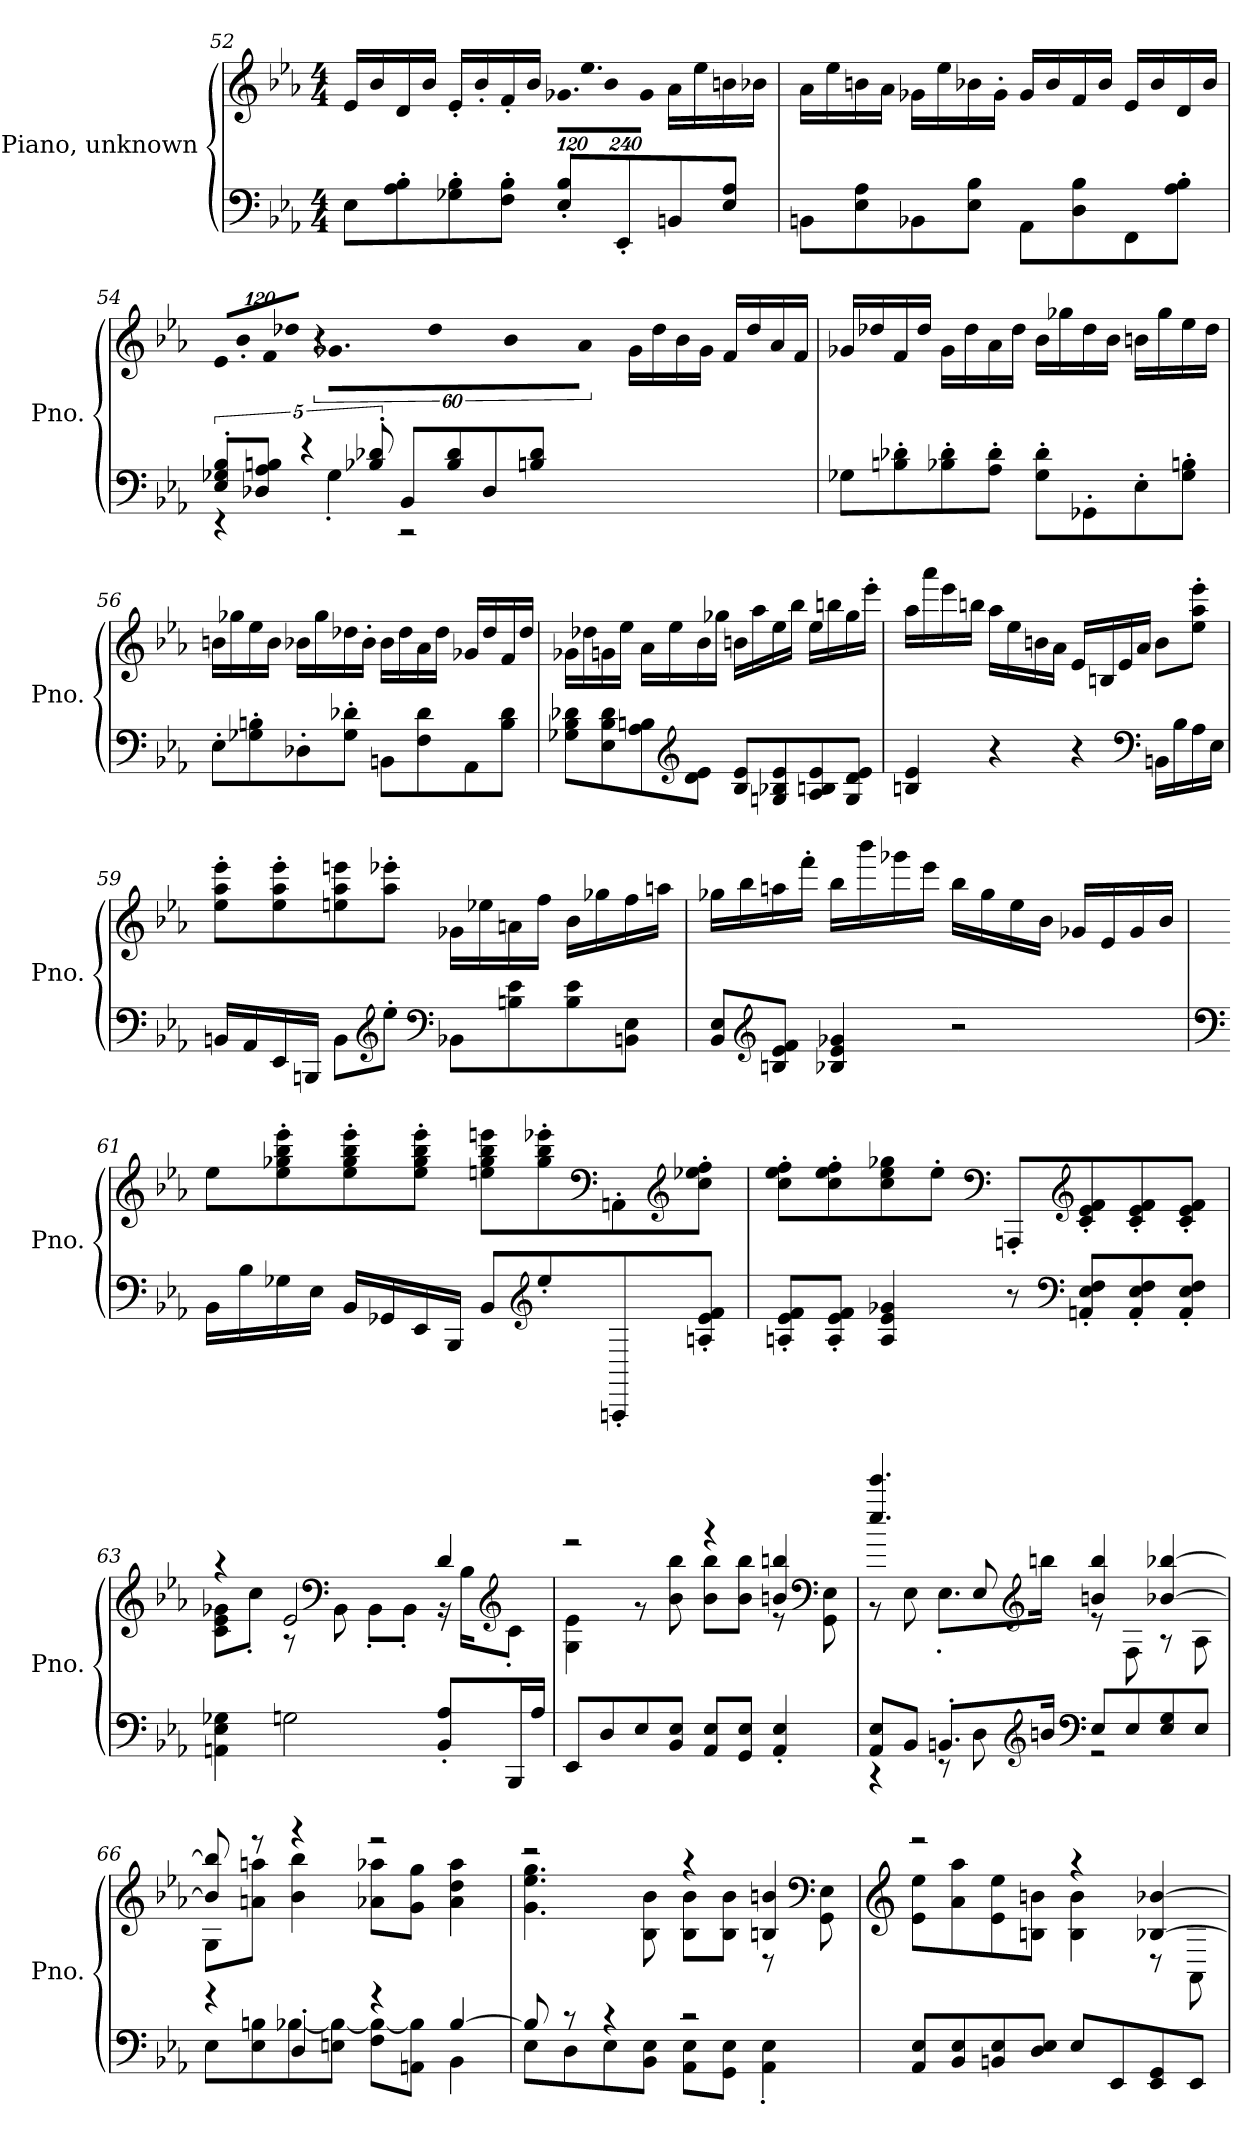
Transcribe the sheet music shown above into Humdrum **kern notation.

**kern	**kern
*part1	*part1
*staff2	*staff1
*I"Piano, unknown	*
*I'Pno.	*
*clefF4	*clefG2
*k[b-e-a-]	*k[b-e-a-]
*M4/4	*M4/4
=52	=52
8E-\L	16e-/LL
.	16b-/
8A-\' 8B-\'	16d/
.	16b-/JJ
8G-X\' 8B-\'	16e-'/LL
.	16b-'/
8F\' 8B-\'J	16f'/
.	16b-/JJ
*	*Xbrackettup
!	!LO:N:vis=32.
8E-/' 8B-/'L	1920%103g-X\LLL
!	!LO:N:vis=32.
.	1920%103ee-\J
!	!LO:N:vis=16
.	1920%137b-\
8EE-'/	.
!	!LO:N:vis=16
.	1920%137g-\JJ
8BBn/	16a-\LL
.	16ee-\
8E-/ 8A-/J	16bn\
.	16b-X\JJ
!!LO:LB:g=z
=53	=53
8BBn\L	16a-\LL
.	16ee-\
8E-\ 8A-\	16bn\
.	16a-\JJ
8BB-X\	16g-X\LL
.	16ee-\
8E-\ 8B-\J	16b-X\
.	16g-'\JJ
8AA-\L	16g-/LL
.	16b-/
8D\ 8B-\	16f/
.	16b-/JJ
8FF\	16e-/LL
.	16b-/
8A-\' 8B-\'J	16d/
.	16b-/JJ
=54	=54
*^	*
*	*	*brackettup
!	!	!LO:N:vis=16
10E-/' 10G-X/' 10B-/'L	4r	1920%107e-/LL
!	!	!LO:N:vis=16
.	.	1920%107b-'/
10D-X/ 10A-/ 10Bn/J	.	.
!	!	!LO:N:vis=16
.	.	1920%107f/
!	!	!LO:N:vis=16
.	.	1920%107dd-X/JJ
5r	.	.
!	!	!LO:N:vis=32
.	.	1920%53r
.	4G-'\	.
.	.	18.g-X\LL
!	!	!LO:N:vis=16
.	.	1920%107dd-\
!	!	!LO:N:vis=16
.	.	1920%107b-\
10B-X/' 10d-X/'	.	.
!	!	!LO:N:vis=16
.	.	1920%107a-\JJ
8BB-/L	2r	.
.	.	16g-\LL
.	.	16dd-\
8B-/ 8d-/	.	.
.	.	16b-\
.	.	16g-\JJ
8D-/	.	.
.	.	16f/LL
.	.	16dd-/
8Bn/ 8d-/J	.	.
.	.	16a-/
.	.	16f/JJ
960ryy	960ryy	.
*v	*v	*
!!LO:LB:g=z
=55	=55
8G-X\L	16g-X/LL
.	16dd-X/
8Bn\' 8d-X\'	16f/
.	16dd-/JJ
8B-X\' 8d-\'	16g-\LL
.	16dd-\
8A-\' 8d-\'J	16a-\
.	16dd-\JJ
8G-\' 8d-\'L	16b-\LL
.	16gg-X\
8GG-X'\	16dd-\
.	16b-\JJ
8E-'\	16bn\LL
.	16gg-\
8G-\' 8Bn\'J	16ee-\
.	16dd-\JJ
=56	=56
8E-'\L	16bn\LL
.	16gg-X\
8G-X\' 8Bn\'	16ee-\
.	16b\JJ
8D-X'\	16b-X\LL
.	16gg-\
8G-\' 8d-X\'J	16dd-X\
.	16b-'\JJ
8BBn\L	16b-\LL
.	16dd-\
8F\ 8d-\	16a-\
.	16dd-\JJ
8AA-\	16g-X/LL
.	16dd-/
8B\ 8d-\J	16f/
.	16dd-/JJ
!!LO:LB:g=z
=57	=57
8G-X\ 8B-\ 8d-X\L	16g-X\LL
.	16dd-X\
8E-\ 8B-\ 8d-\	16gn\
.	16ee-\JJ
8A-\ 8Bn\	16a-\LL
.	16ee-\
*clefG2	*
8d-\ 8e-\J	16b-\
.	16gg-X\JJ
8B/ 8e-/L	16bn\LL
.	16aa-\
8Gn/ 8B-X/ 8e-/	16ee-\
.	16bb-\JJ
8A-/ 8Bn/ 8e-/	16ee-\LL
.	16bbn\
8G/ 8d-/ 8e-/J	16gg-\
.	16eee-'\JJ
=58	=58
4Bn/ 4e-/	16aa-\LL
.	16aaa-\
.	16eee-\
.	16bbn\JJ
4r	16aa-\LL
.	16ee-\
.	16bn\
.	16a-\JJ
4r	16e-/LL
.	16Bn/
.	16e-/
.	16a-/JJ
*clefF4	*
16BBn\LL	8b\L
16B\	.
16A-\	8ee-\' 8aa-\' 8eee-\'J
16E-\JJ	.
!!LO:LB:g=z
=59	=59
16BBn/LL	8ee-\' 8aa-\' 8eee-\'L
16AA-/	.
16EE-/	8ee-\' 8aa-\' 8eee-\'
16BBBn/JJ	.
8BB\L	8een\ 8aa-\ 8eeen\
*clefG2	*
8ee-'\J	8aa-\' 8eee-X\'J
*clefF4	*
8BB-X\L	16g-X\LL
.	16ee-X\
8Bn\ 8e-\	16an\
.	16ff\JJ
8B\ 8e-\	16b-\LL
.	16gg-X\
8BBn\ 8E-\J	16ff\
.	16aan\JJ
=60	=60
8BB-/ 8E-/L	16gg-X\LL
.	16bb-\
*clefG2	*
8Bn/ 8e-/ 8f/J	16aan\
.	16fff'\JJ
4B-X/ 4e-/ 4g-X/	16bb-\LL
.	16bbb-\
.	16ggg-X\
.	16eee-\JJ
2r	16bb-\LL
.	16gg-\
.	16ee-\
.	16b-\JJ
.	16g-X/LL
.	16e-/
.	16g-/
.	16b-/JJ
!!LO:PB:g=z
=61	=61
*clefF4	*
16BB-\LL	8ee-\L
16B-\	.
16G-X\	8ee-\' 8gg-X\' 8bb-\' 8eee-\'
16E-\JJ	.
16BB-/LL	8ee-\' 8gg-\' 8bb-\' 8eee-\'
16GG-X/	.
16EE-/	8ee-\' 8gg-\' 8bb-\' 8eee-\'J
16BBB-/JJ	.
8BB-/L	8een\ 8gg-\ 8bb-\ 8eeen\L
*clefG2	*
8ee-'/	8gg-\' 8bb-\' 8eee-X\'
*	*clefF4
8AAAn'/	8AAn'\
*	*clefG2
8An/' 8e-/' 8f/'J	8cc\' 8ee-X\' 8ff\'J
=62	=62
8An/' 8e-/' 8f/'L	8cc\' 8ee-\' 8ff\'L
8A/' 8e-/' 8f/'J	8cc\' 8ee-\' 8ff\'
4A/ 4e-/ 4g-X/	8cc\ 8ee-\ 8gg-X\
.	8ee-'\J
*	*clefF4
8r	8AAAn'/L
*clefF4	*clefG2
8AAn/' 8E-/' 8F/'L	8c/' 8e-/' 8f/'
8AA/' 8E-/' 8F/'	8c/' 8e-/' 8f/'
8AA/' 8E-/' 8F/'J	8c/' 8e-/' 8f/'J
!!LO:LB:g=z
=63	=63
*	*^
4AAn\ 4E-\ 4G-X\	4r	8c\ 8e-\ 8g-X\L
.	.	8cc'\J
2Gn\	2e-/	8r
*	*clefF4	*
.	.	8BB-\
.	.	8BB-'\L
.	.	8BB-'\J
8BB-/' 8A-/'L	4d/	16r
.	.	16B-\KL
*	*clefG2	*
16BBB-/L	.	8c'\J
16A-/JJ	.	.
=64	=64	=64
8EE-/L	2r	4G\ 4e-\
8D/	.	.
8E-/	.	8r
8BB-/ 8E-/J	.	8b-\ 8bb-\
8AA-/ 8E-/L	4r	8b-\ 8bb-\L
8GG/ 8E-/J	.	8b-\ 8bb-\J
4AA-/' 4E-/'	4bn/ 4bbn/	8r
*	*clefF4	*
.	.	8GG\ 8E-\
=65	=65	=65
*^	*	*
8AA-/ 8E-/L	4r	4.ee-/ 4.eee-/	8r
8BB-/J	.	.	8E-\
8.BBn'/L	8r	.	8.E-'\L
.	8D\	8E-/	.
*clefG2	*	*clefG2	*
16bn/Jk	.	.	16bbn\Jk
*clefF4	*	*	*
8E-/L	2r	4bn/ 4bb/	8r
8E-/	.	.	8F\
8E-/ 8G/	.	[4b-X/ [4bb-X/	8r
8E-/J	.	.	8A-\
!!LO:LB:g=z	!!
=66	=66	=66	=66
4r	8E-\L	8b-/] 8bb-/]	8G\L
.	8E-\ 8Bn\	8r	8an\ 8aan\J
4D'/	[8B-X\	4r	4b-\ 4bb-\
.	8En\ 8B-\_J	.	.
4r	8F\ 8B-\_L	2r	8a-X\ 8aa-X\L
.	8AAn\ 8B-\]J	.	8g\ 8gg\J
[4B-/	4BB-\	.	4a-\ 4dd\ 4aa-\
=67	=67	=67	=67
8B-/]	8E-\L	2r	4.g\ 4.ee-\ 4.gg\
8r	8D\	.	.
4r	8E-\	.	.
.	8BB-\ 8E-\J	.	8B-\ 8b-\
2r	8AA-\ 8E-\L	4r	8B-\ 8b-\L
.	8GG\ 8E-\J	.	8B-\ 8b-\J
.	4AA-\' 4E-\'	4Bn/ 4bn/	8r
*	*	*clefF4	*
.	.	.	8GG\ 8E-\
*v	*v	*	*
=68	=68	=68
*	*clefG2	*
8AA-/ 8E-/L	2r	8e-\ 8ee-\L
8BB-/ 8E-/	.	8a-\ 8aa-\
8BBn/ 8E-/	.	8e-\ 8ee-\
8D/ 8E-/J	.	8Bn\ 8bn\J
8E-/L	4r	4B\ 4b\
8EE-/	.	.
8EE-/ 8GG/	[4B-X/ [4b-X/	8r
8EE-/J	.	8AA-\
*	*v	*v
=	=
*-	*-
